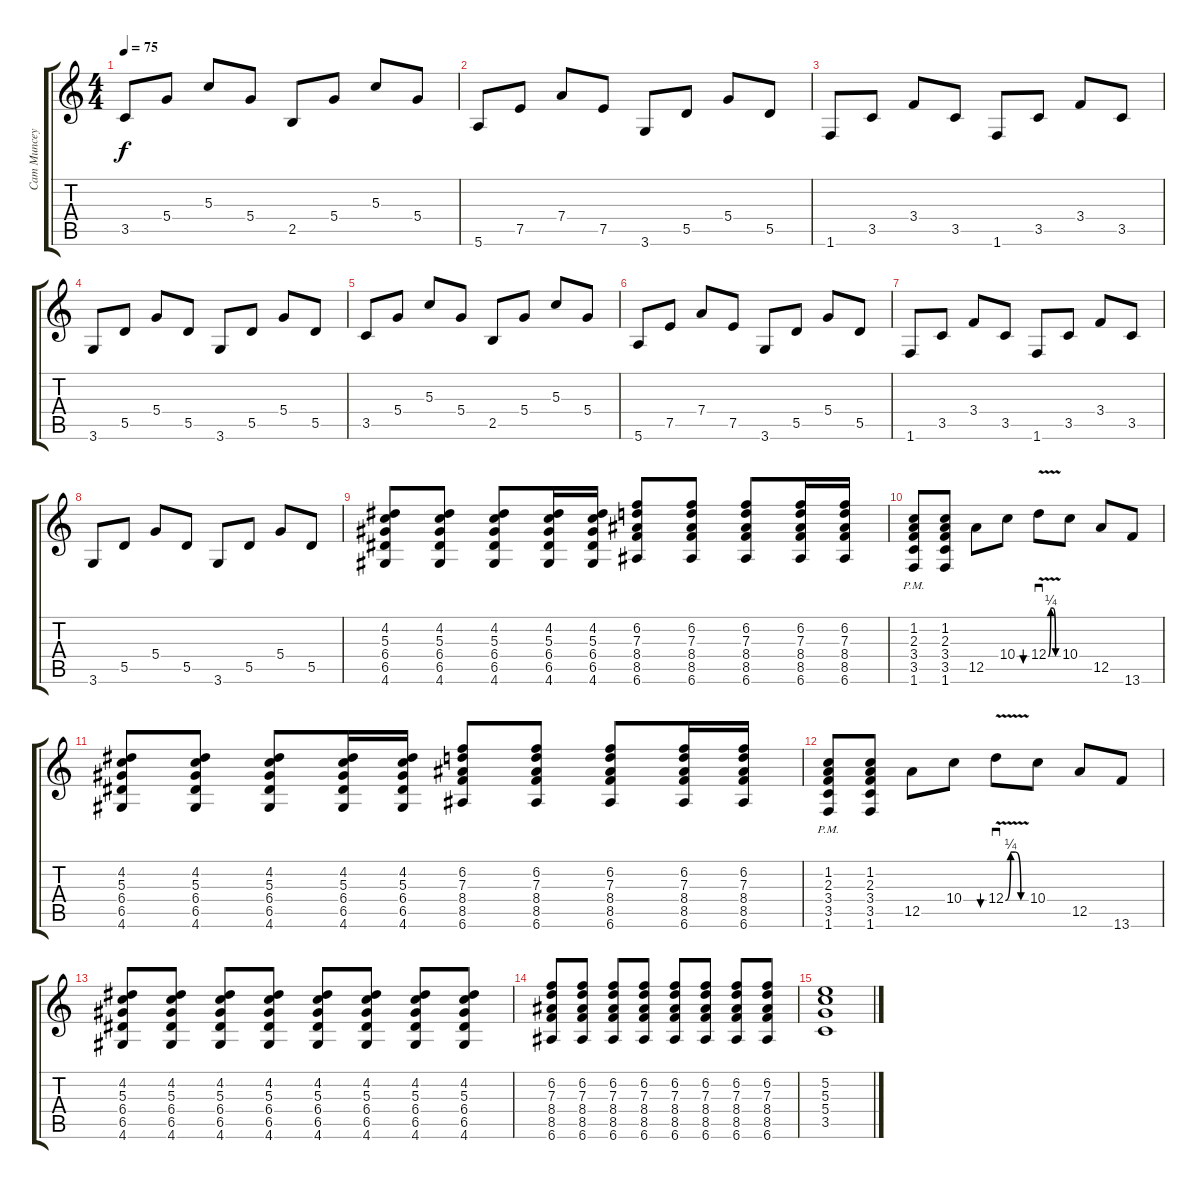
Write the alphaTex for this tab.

\track ("Cam Muncey" "Cam Muncey") {instrument overdrivenguitar}
\staff {score tabs}
\tuning (E4 B3 G3 D3 A2 E2) {hide}
\ts (4 4)
\tempo 75
\clef g2
\ks c
3.5.8{dy f} 5.4.8 5.3.8 5.4.8 2.5.8 5.4.8 5.3.8 5.4.8 |
5.6.8 7.5.8 7.4.8 7.5.8 3.6.8 5.5.8 5.4.8 5.5.8 |
1.6.8{instrument electricguitarclean} 3.5.8 3.4.8 3.5.8 1.6.8 3.5.8 3.4.8 3.5.8 |
3.6.8 5.5.8 5.4.8 5.5.8 3.6.8 5.5.8 5.4.8 5.5.8 |
3.5.8 5.4.8 5.3.8 5.4.8 2.5.8 5.4.8 5.3.8 5.4.8 |
5.6.8 7.5.8 7.4.8 7.5.8 3.6.8 5.5.8 5.4.8 5.5.8 |
1.6.8{instrument electricguitarclean} 3.5.8 3.4.8 3.5.8 1.6.8 3.5.8 3.4.8 3.5.8 |
3.6.8 5.5.8 5.4.8 5.5.8 3.6.8 5.5.8 5.4.8 5.5.8 |
(4.2 5.3 6.4 6.5 4.6).8{volume 13 instrument overdrivenguitar} (4.2 5.3 6.4 6.5 4.6).8 (4.2 5.3 6.4 6.5 4.6).8 (4.2 5.3 6.4 6.5 4.6).16 (4.2 5.3 6.4 6.5 4.6).16 (6.2 7.3 8.4 8.5 6.6).8 (6.2 7.3 8.4 8.5 6.6).8 (6.2 7.3 8.4 8.5 6.6).8 (6.2 7.3 8.4 8.5 6.6).16 (6.2 7.3 8.4 8.5 6.6).16 |
(1.2 2.3 3.4 3.5{pm} 1.6).8 (1.2 2.3 3.4 3.5 1.6).8 12.5.8 10.4.8 12.4{be (custom 0 0 15 1 30 1 45 0 60 0) v}.8{sd bu 480} 10.4.8 12.5.8 13.6.8 |
(4.2 5.3 6.4 6.5 4.6).8{instrument overdrivenguitar} (4.2 5.3 6.4 6.5 4.6).8 (4.2 5.3 6.4 6.5 4.6).8 (4.2 5.3 6.4 6.5 4.6).16 (4.2 5.3 6.4 6.5 4.6).16 (6.2 7.3 8.4 8.5 6.6).8 (6.2 7.3 8.4 8.5 6.6).8 (6.2 7.3 8.4 8.5 6.6).8 (6.2 7.3 8.4 8.5 6.6).16 (6.2 7.3 8.4 8.5 6.6).16 |
(1.2 2.3 3.4 3.5{pm} 1.6).8 (1.2 2.3 3.4 3.5 1.6).8 12.5.8 10.4.8 12.4{be (custom 0 0 15 1 30 1 45 0 60 0) v}.8{sd bu 480} 10.4.8 12.5.8 13.6.8 |
(4.2 5.3 6.4 6.5 4.6).8 (4.2 5.3 6.4 6.5 4.6).8 (4.2 5.3 6.4 6.5 4.6).8 (4.2 5.3 6.4 6.5 4.6).8 (4.2 5.3 6.4 6.5 4.6).8 (4.2 5.3 6.4 6.5 4.6).8 (4.2 5.3 6.4 6.5 4.6).8 (4.2 5.3 6.4 6.5 4.6).8 |
(6.2 7.3 8.4 8.5 6.6).8 (6.2 7.3 8.4 8.5 6.6).8 (6.2 7.3 8.4 8.5 6.6).8 (6.2 7.3 8.4 8.5 6.6).8 (6.2 7.3 8.4 8.5 6.6).8 (6.2 7.3 8.4 8.5 6.6).8 (6.2 7.3 8.4 8.5 6.6).8 (6.2 7.3 8.4 8.5 6.6).8 |
(5.2 5.3 5.4 3.5).1{instrument electricguitarclean}
